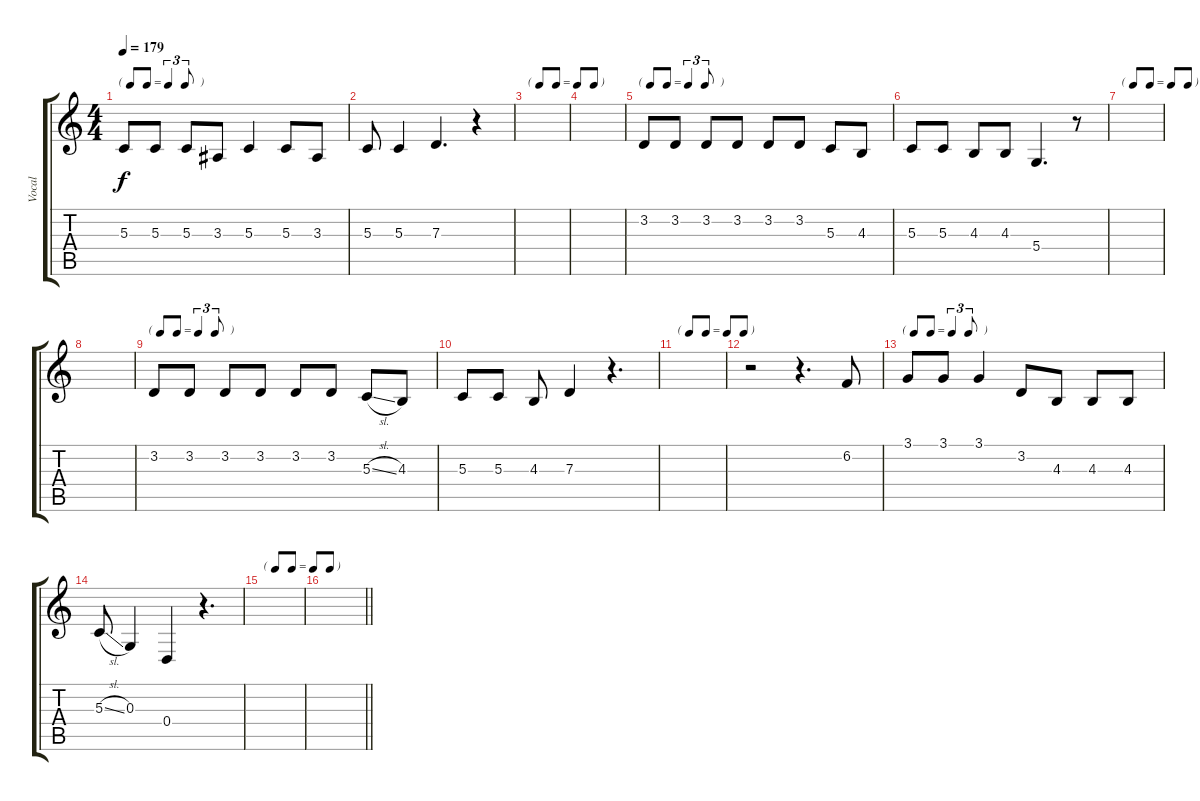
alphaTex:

\track ("Vocal" "Vocal") {instrument lead5charang}
\staff {score tabs}
\tuning (E4 B3 G3 D3 A2 E2) {hide}
\ts (4 4)
\tf triplet8th
\tempo 179
\clef g2
\ks c
5.3.8{dy f} 5.3.8 5.3.8 3.3.8 5.3.4 5.3.8 3.3.8 |
5.3.8 5.3.4 7.3.4{d} r.4 |
\tf none
|
|
\tf triplet8th
3.2.8 3.2.8 3.2.8 3.2.8 3.2.8 3.2.8 5.3.8 4.3.8 |
5.3.8 5.3.8 4.3.8 4.3.8 5.4.4{d} r.8 |
\tf none
|
|
\tf triplet8th
3.2.8 3.2.8 3.2.8 3.2.8 3.2.8 3.2.8 5.3{sl}.8 4.3.8 |
5.3.8 5.3.8 4.3.8 7.3.4 r.4{d} |
\tf none
|
r.2 r.4{d} 6.2.8 |
\tf triplet8th
3.1.8 3.1.8 3.1.4 3.2.8 4.3.8 4.3.8 4.3.8 |
5.3{sl}.8 0.3.4 0.4.4 r.4{d} |
\tf none
|
\barLineRight lightlight
